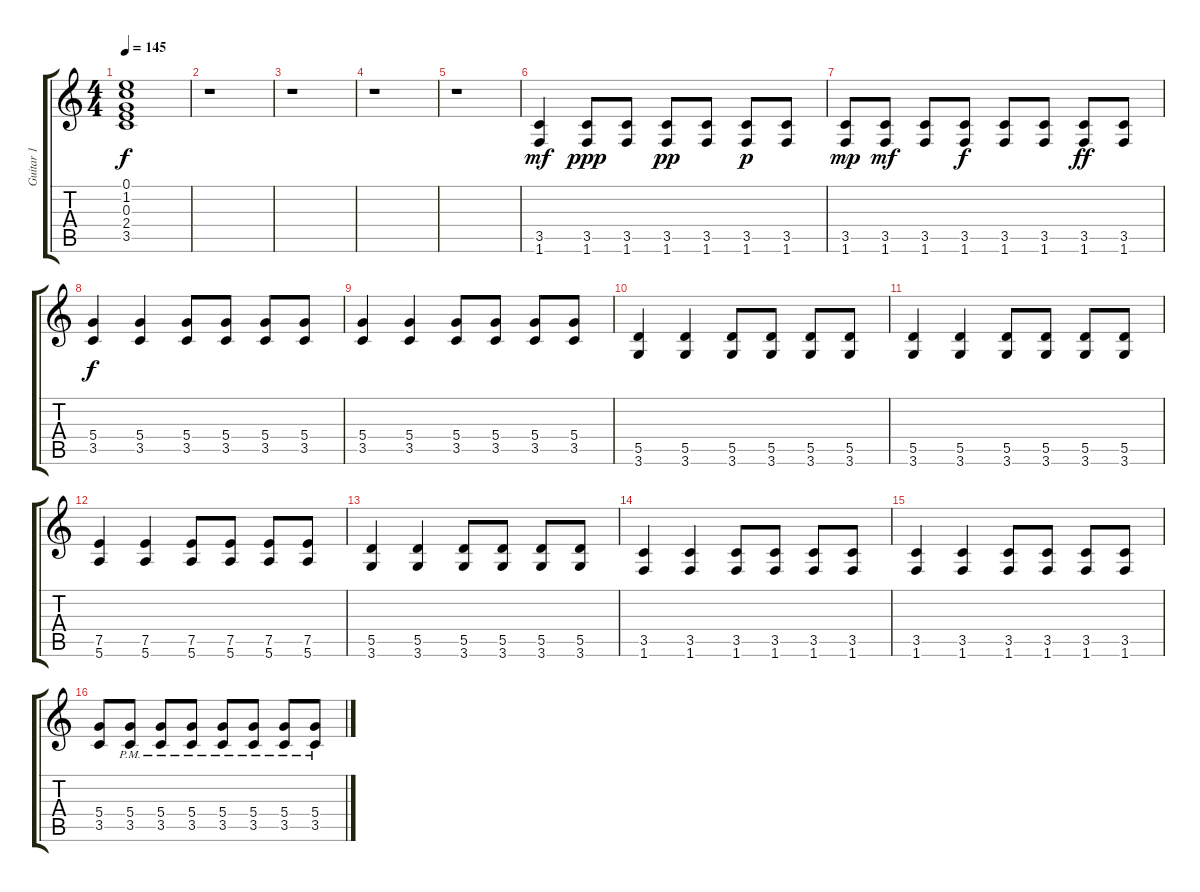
\track ("Guitar 1" "Guitar 1") {instrument distortionguitar}
\staff {score tabs}
\tuning (E4 B3 G3 D3 A2 E2) {hide}
\ts (4 4)
\tempo 145
\clef g2
\ks c
(0.1{t} 1.2{t} 0.3{t} 2.4{t} 3.5{t}).1{dy f} |
r.1 |
r.1 |
r.1 |
r.1 |
(3.5 1.6).4{dy mf} (3.5 1.6).8{dy ppp} (3.5 1.6).8 (3.5 1.6).8{dy pp} (3.5 1.6).8 (3.5 1.6).8{dy p} (3.5 1.6).8 |
(3.5 1.6).8{dy mp} (3.5 1.6).8{dy mf} (3.5 1.6).8 (3.5 1.6).8{dy f} (3.5 1.6).8 (3.5 1.6).8 (3.5 1.6).8{dy ff} (3.5 1.6).8 |
(5.4 3.5).4{dy f} (5.4 3.5).4 (5.4 3.5).8 (5.4 3.5).8 (5.4 3.5).8 (5.4 3.5).8 |
(5.4 3.5).4 (5.4 3.5).4 (5.4 3.5).8 (5.4 3.5).8 (5.4 3.5).8 (5.4 3.5).8 |
(5.5 3.6).4 (5.5 3.6).4 (5.5 3.6).8 (5.5 3.6).8 (5.5 3.6).8 (5.5 3.6).8 |
(5.5 3.6).4 (5.5 3.6).4 (5.5 3.6).8 (5.5 3.6).8 (5.5 3.6).8 (5.5 3.6).8 |
(7.5 5.6).4 (7.5 5.6).4 (7.5 5.6).8 (7.5 5.6).8 (7.5 5.6).8 (7.5 5.6).8 |
(5.5 3.6).4 (5.5 3.6).4 (5.5 3.6).8 (5.5 3.6).8 (5.5 3.6).8 (5.5 3.6).8 |
(3.5 1.6).4 (3.5 1.6).4 (3.5 1.6).8 (3.5 1.6).8 (3.5 1.6).8 (3.5 1.6).8 |
(3.5 1.6).4 (3.5 1.6).4 (3.5 1.6).8 (3.5 1.6).8 (3.5 1.6).8 (3.5 1.6).8 |
(5.4 3.5).8 (5.4{pm} 3.5{pm}).8 (5.4{pm} 3.5{pm}).8 (5.4{pm} 3.5{pm}).8 (5.4{pm} 3.5{pm}).8 (5.4{pm} 3.5{pm}).8 (5.4{pm} 3.5{pm}).8 (5.4{pm} 3.5{pm}).8
